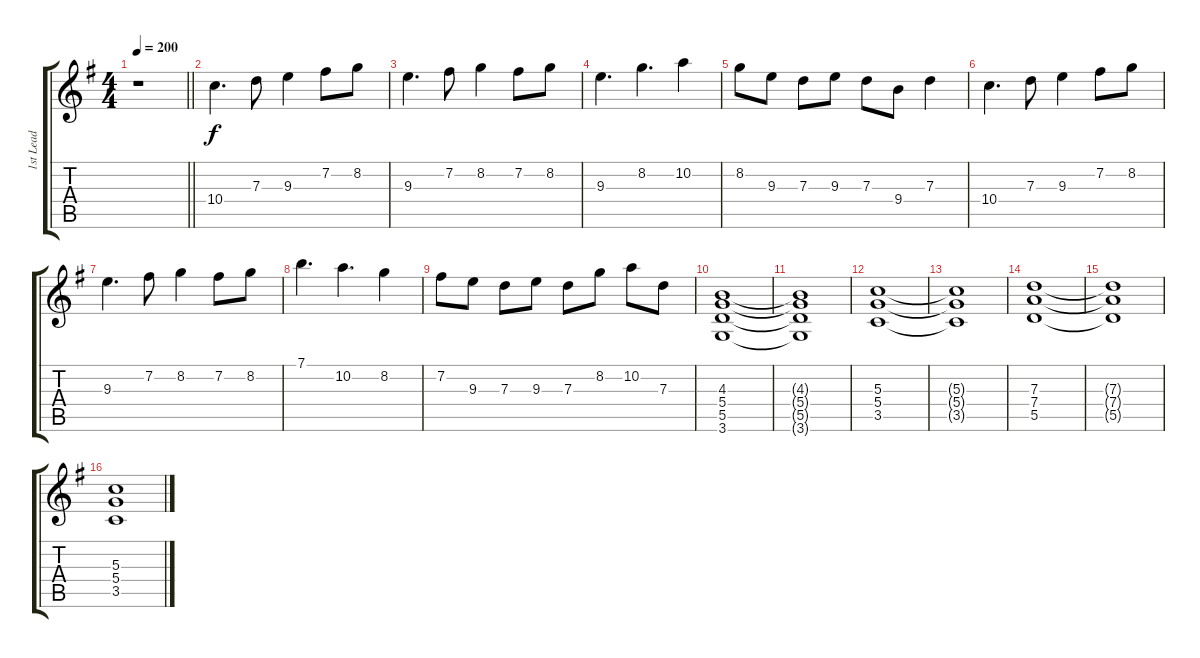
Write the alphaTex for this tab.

\track ("1st Lead" "1st Lead") {instrument distortionguitar}
\staff {score tabs}
\tuning (E4 B3 G3 D3 A2 E2) {hide}
\ts (4 4)
\tempo 200
\clef g2
\barLineRight lightlight
\ks g
r.1{dy f} |
10.4.4{d} 7.3.8 9.3.4 7.2.8 8.2.8 |
9.3.4{d} 7.2.8 8.2.4 7.2.8 8.2.8 |
9.3.4{d} 8.2.4{d} 10.2.4 |
8.2.8 9.3.8 7.3.8 9.3.8 7.3.8 9.4.8 7.3.4 |
10.4.4{d} 7.3.8 9.3.4 7.2.8 8.2.8 |
9.3.4{d} 7.2.8 8.2.4 7.2.8 8.2.8 |
7.1.4{d} 10.2.4{d} 8.2.4 |
7.2.8 9.3.8 7.3.8 9.3.8 7.3.8 8.2.8 10.2.8 7.3.8 |
(4.3 5.4 5.5 3.6).1 |
(4.3{t} 5.4{t} 5.5{t} 3.6{t}).1 |
(5.3 5.4 3.5).1 |
(5.3{t} 5.4{t} 3.5{t}).1 |
(7.3 7.4 5.5).1 |
(7.3{t} 7.4{t} 5.5{t}).1 |
(5.3 5.4 3.5).1
